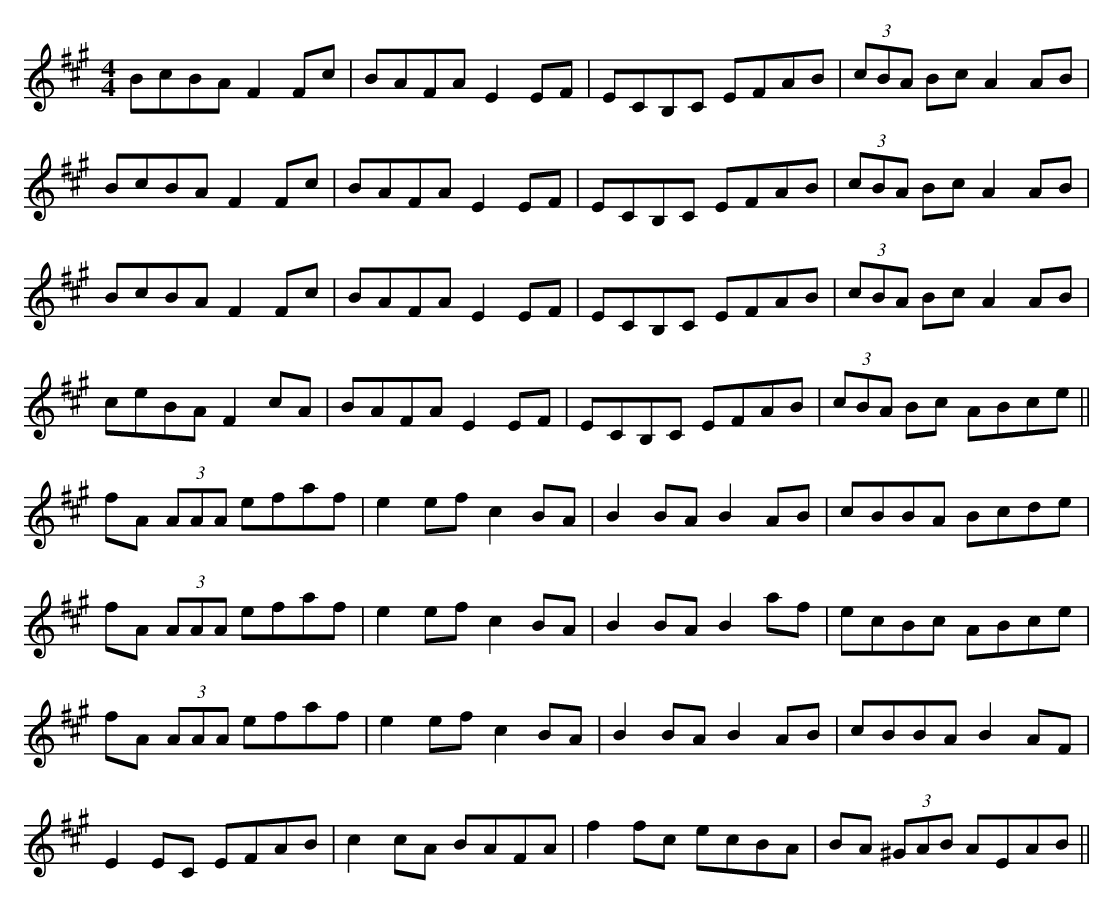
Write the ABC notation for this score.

X:1
M:4/4
K:A
BcBA F2 Fc|BAFA E2 EF|ECB,C EFAB|(3cBA Bc A2 AB|
BcBA F2 Fc|BAFA E2 EF|ECB,C EFAB|(3cBA Bc A2 AB|
BcBA F2 Fc|BAFA E2 EF|ECB,C EFAB|(3cBA Bc A2 AB|
ceBA F2 cA|BAFA E2 EF|ECB,C EFAB|(3cBA Bc ABce ||
fA (3AAA efaf|e2ef c2 BA|B2 BA B2 AB|cBBA Bcde|
fA (3AAA efaf|e2ef c2 BA|B2 BA B2 af|ecBc ABce|
fA (3AAA efaf|e2ef c2 BA|B2 BA B2 AB|cBBA B2 AF|
E2 EC EFAB |c2 cA BAFA | f2 fc ecBA| BA (3^GAB AEAB||
